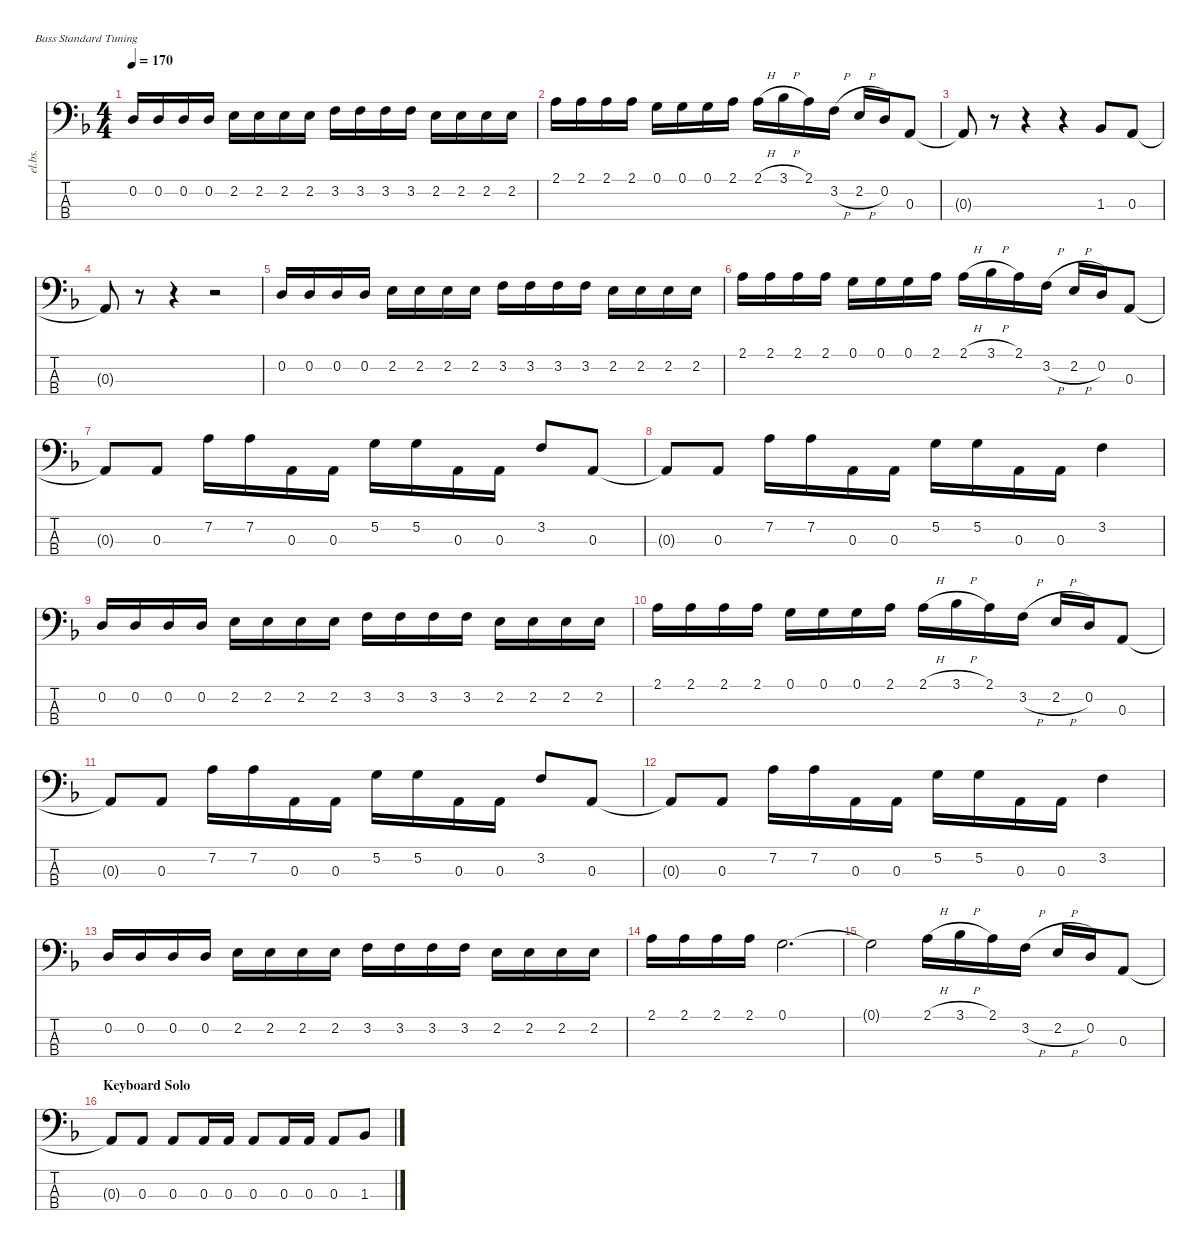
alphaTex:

\defaultSystemsLayout 4
\hideDynamics
\bracketExtendMode nobrackets
\otherSystemsTrackNameOrientation horizontal
\track ("Bass" "el.bs.") {instrument electricbassfinger}
\staff {score tabs}
\tuning (G2 D2 A1 E1)
\ts (4 4)
\tempo 170
\clef f4
\ks f
0.2{acc forcenatural}.16{dy f beam Up} 0.2{acc forcenatural}.16{beam Up} 0.2{acc forcenatural}.16{beam Up} 0.2{acc forcenatural}.16{beam Up} 2.2{acc forcenatural}.16{beam Down} 2.2{acc forcenatural}.16{beam Down} 2.2{acc forcenatural}.16{beam Down} 2.2{acc forcenatural}.16{beam Down} 3.2{acc forcenatural}.16{beam Down} 3.2{acc forcenatural}.16{beam Down} 3.2{acc forcenatural}.16{beam Down} 3.2{acc forcenatural}.16{beam Down} 2.2{acc forcenatural}.16{beam Down} 2.2{acc forcenatural}.16{beam Down} 2.2{acc forcenatural}.16{beam Down} 2.2{acc forcenatural}.16{beam Down} |
2.1{acc forcenatural}.16{beam Down} 2.1{acc forcenatural}.16{beam Down} 2.1{acc forcenatural}.16{beam Down} 2.1{acc forcenatural}.16{beam Down} 0.1{acc forcenatural}.16{beam Down} 0.1{acc forcenatural}.16{beam Down} 0.1{acc forcenatural}.16{beam Down} 2.1{acc forcenatural}.16{beam Down} 2.1{h acc forcenatural}.16{beam Down} 3.1{h acc b}.16{beam Down} 2.1{acc forcenatural}.16{beam Down} 3.2{h acc forcenatural}.16{beam Down} 2.2{h acc forcenatural}.16{beam Up} 0.2{acc forcenatural}.16{beam Up} 0.3{acc forcenatural}.8{beam Up} |
0.3{t acc forcenatural}.8{beam Up} r.8{beam Up} r.4{beam Up} r.4{beam Up} 1.3{acc b}.8{beam Up} 0.3{acc forcenatural}.8{beam Up} |
0.3{t acc forcenatural}.8{beam Up} r.8{beam Up} r.4{beam Up} r.2{beam Up} |
0.2{acc forcenatural}.16{beam Up} 0.2{acc forcenatural}.16{beam Up} 0.2{acc forcenatural}.16{beam Up} 0.2{acc forcenatural}.16{beam Up} 2.2{acc forcenatural}.16{beam Down} 2.2{acc forcenatural}.16{beam Down} 2.2{acc forcenatural}.16{beam Down} 2.2{acc forcenatural}.16{beam Down} 3.2{acc forcenatural}.16{beam Down} 3.2{acc forcenatural}.16{beam Down} 3.2{acc forcenatural}.16{beam Down} 3.2{acc forcenatural}.16{beam Down} 2.2{acc forcenatural}.16{beam Down} 2.2{acc forcenatural}.16{beam Down} 2.2{acc forcenatural}.16{beam Down} 2.2{acc forcenatural}.16{beam Down} |
2.1{acc forcenatural}.16{beam Down} 2.1{acc forcenatural}.16{beam Down} 2.1{acc forcenatural}.16{beam Down} 2.1{acc forcenatural}.16{beam Down} 0.1{acc forcenatural}.16{beam Down} 0.1{acc forcenatural}.16{beam Down} 0.1{acc forcenatural}.16{beam Down} 2.1{acc forcenatural}.16{beam Down} 2.1{h acc forcenatural}.16{beam Down} 3.1{h acc b}.16{beam Down} 2.1{acc forcenatural}.16{beam Down} 3.2{h acc forcenatural}.16{beam Down} 2.2{h acc forcenatural}.16{beam Up} 0.2{acc forcenatural}.16{beam Up} 0.3{acc forcenatural}.8{beam Up} |
0.3{t acc forcenatural}.8{beam Up} 0.3{acc forcenatural}.8{beam Up} 7.2{acc forcenatural}.16{beam Down} 7.2{acc forcenatural}.16{beam Down} 0.3{acc forcenatural}.16{beam Down} 0.3{acc forcenatural}.16{beam Down} 5.2{acc forcenatural}.16{beam Down} 5.2{acc forcenatural}.16{beam Down} 0.3{acc forcenatural}.16{beam Down} 0.3{acc forcenatural}.16{beam Down} 3.2{acc forcenatural}.8{beam Up} 0.3{acc forcenatural}.8{beam Up} |
0.3{t acc forcenatural}.8{beam Up} 0.3{acc forcenatural}.8{beam Up} 7.2{acc forcenatural}.16{beam Down} 7.2{acc forcenatural}.16{beam Down} 0.3{acc forcenatural}.16{beam Down} 0.3{acc forcenatural}.16{beam Down} 5.2{acc forcenatural}.16{beam Down} 5.2{acc forcenatural}.16{beam Down} 0.3{acc forcenatural}.16{beam Down} 0.3{acc forcenatural}.16{beam Down} 3.2{acc forcenatural}.4{beam Down} |
0.2{acc forcenatural}.16{beam Up} 0.2{acc forcenatural}.16{beam Up} 0.2{acc forcenatural}.16{beam Up} 0.2{acc forcenatural}.16{beam Up} 2.2{acc forcenatural}.16{beam Down} 2.2{acc forcenatural}.16{beam Down} 2.2{acc forcenatural}.16{beam Down} 2.2{acc forcenatural}.16{beam Down} 3.2{acc forcenatural}.16{beam Down} 3.2{acc forcenatural}.16{beam Down} 3.2{acc forcenatural}.16{beam Down} 3.2{acc forcenatural}.16{beam Down} 2.2{acc forcenatural}.16{beam Down} 2.2{acc forcenatural}.16{beam Down} 2.2{acc forcenatural}.16{beam Down} 2.2{acc forcenatural}.16{beam Down} |
2.1{acc forcenatural}.16{beam Down} 2.1{acc forcenatural}.16{beam Down} 2.1{acc forcenatural}.16{beam Down} 2.1{acc forcenatural}.16{beam Down} 0.1{acc forcenatural}.16{beam Down} 0.1{acc forcenatural}.16{beam Down} 0.1{acc forcenatural}.16{beam Down} 2.1{acc forcenatural}.16{beam Down} 2.1{h acc forcenatural}.16{beam Down} 3.1{h acc b}.16{beam Down} 2.1{acc forcenatural}.16{beam Down} 3.2{h acc forcenatural}.16{beam Down} 2.2{h acc forcenatural}.16{beam Up} 0.2{acc forcenatural}.16{beam Up} 0.3{acc forcenatural}.8{beam Up} |
0.3{t acc forcenatural}.8{beam Up} 0.3{acc forcenatural}.8{beam Up} 7.2{acc forcenatural}.16{beam Down} 7.2{acc forcenatural}.16{beam Down} 0.3{acc forcenatural}.16{beam Down} 0.3{acc forcenatural}.16{beam Down} 5.2{acc forcenatural}.16{beam Down} 5.2{acc forcenatural}.16{beam Down} 0.3{acc forcenatural}.16{beam Down} 0.3{acc forcenatural}.16{beam Down} 3.2{acc forcenatural}.8{beam Up} 0.3{acc forcenatural}.8{beam Up} |
0.3{t acc forcenatural}.8{beam Up} 0.3{acc forcenatural}.8{beam Up} 7.2{acc forcenatural}.16{beam Down} 7.2{acc forcenatural}.16{beam Down} 0.3{acc forcenatural}.16{beam Down} 0.3{acc forcenatural}.16{beam Down} 5.2{acc forcenatural}.16{beam Down} 5.2{acc forcenatural}.16{beam Down} 0.3{acc forcenatural}.16{beam Down} 0.3{acc forcenatural}.16{beam Down} 3.2{acc forcenatural}.4{beam Down} |
0.2{acc forcenatural}.16{beam Up} 0.2{acc forcenatural}.16{beam Up} 0.2{acc forcenatural}.16{beam Up} 0.2{acc forcenatural}.16{beam Up} 2.2{acc forcenatural}.16{beam Down} 2.2{acc forcenatural}.16{beam Down} 2.2{acc forcenatural}.16{beam Down} 2.2{acc forcenatural}.16{beam Down} 3.2{acc forcenatural}.16{beam Down} 3.2{acc forcenatural}.16{beam Down} 3.2{acc forcenatural}.16{beam Down} 3.2{acc forcenatural}.16{beam Down} 2.2{acc forcenatural}.16{beam Down} 2.2{acc forcenatural}.16{beam Down} 2.2{acc forcenatural}.16{beam Down} 2.2{acc forcenatural}.16{beam Down} |
2.1{acc forcenatural}.16{beam Down} 2.1{acc forcenatural}.16{beam Down} 2.1{acc forcenatural}.16{beam Down} 2.1{acc forcenatural}.16{beam Down} 0.1{acc forcenatural}.2{d beam Down} |
0.1{t acc forcenatural}.2{beam Down} 2.1{h acc forcenatural}.16{beam Down} 3.1{h acc b}.16{beam Down} 2.1{acc forcenatural}.16{beam Down} 3.2{h acc forcenatural}.16{beam Down} 2.2{h acc forcenatural}.16{beam Up} 0.2{acc forcenatural}.16{beam Up} 0.3{acc forcenatural}.8{beam Up} |
\section ("" "Keyboard Solo")
0.3{t acc forcenatural}.8{beam Up} 0.3{acc forcenatural}.8{beam Up} 0.3{acc forcenatural}.8{beam Up} 0.3{acc forcenatural}.16{beam Up} 0.3{acc forcenatural}.16{beam Up} 0.3{acc forcenatural}.8{beam Up} 0.3{acc forcenatural}.16{beam Up} 0.3{acc forcenatural}.16{beam Up} 0.3{acc forcenatural}.8{beam Up} 1.3{acc b}.8{beam Up}
